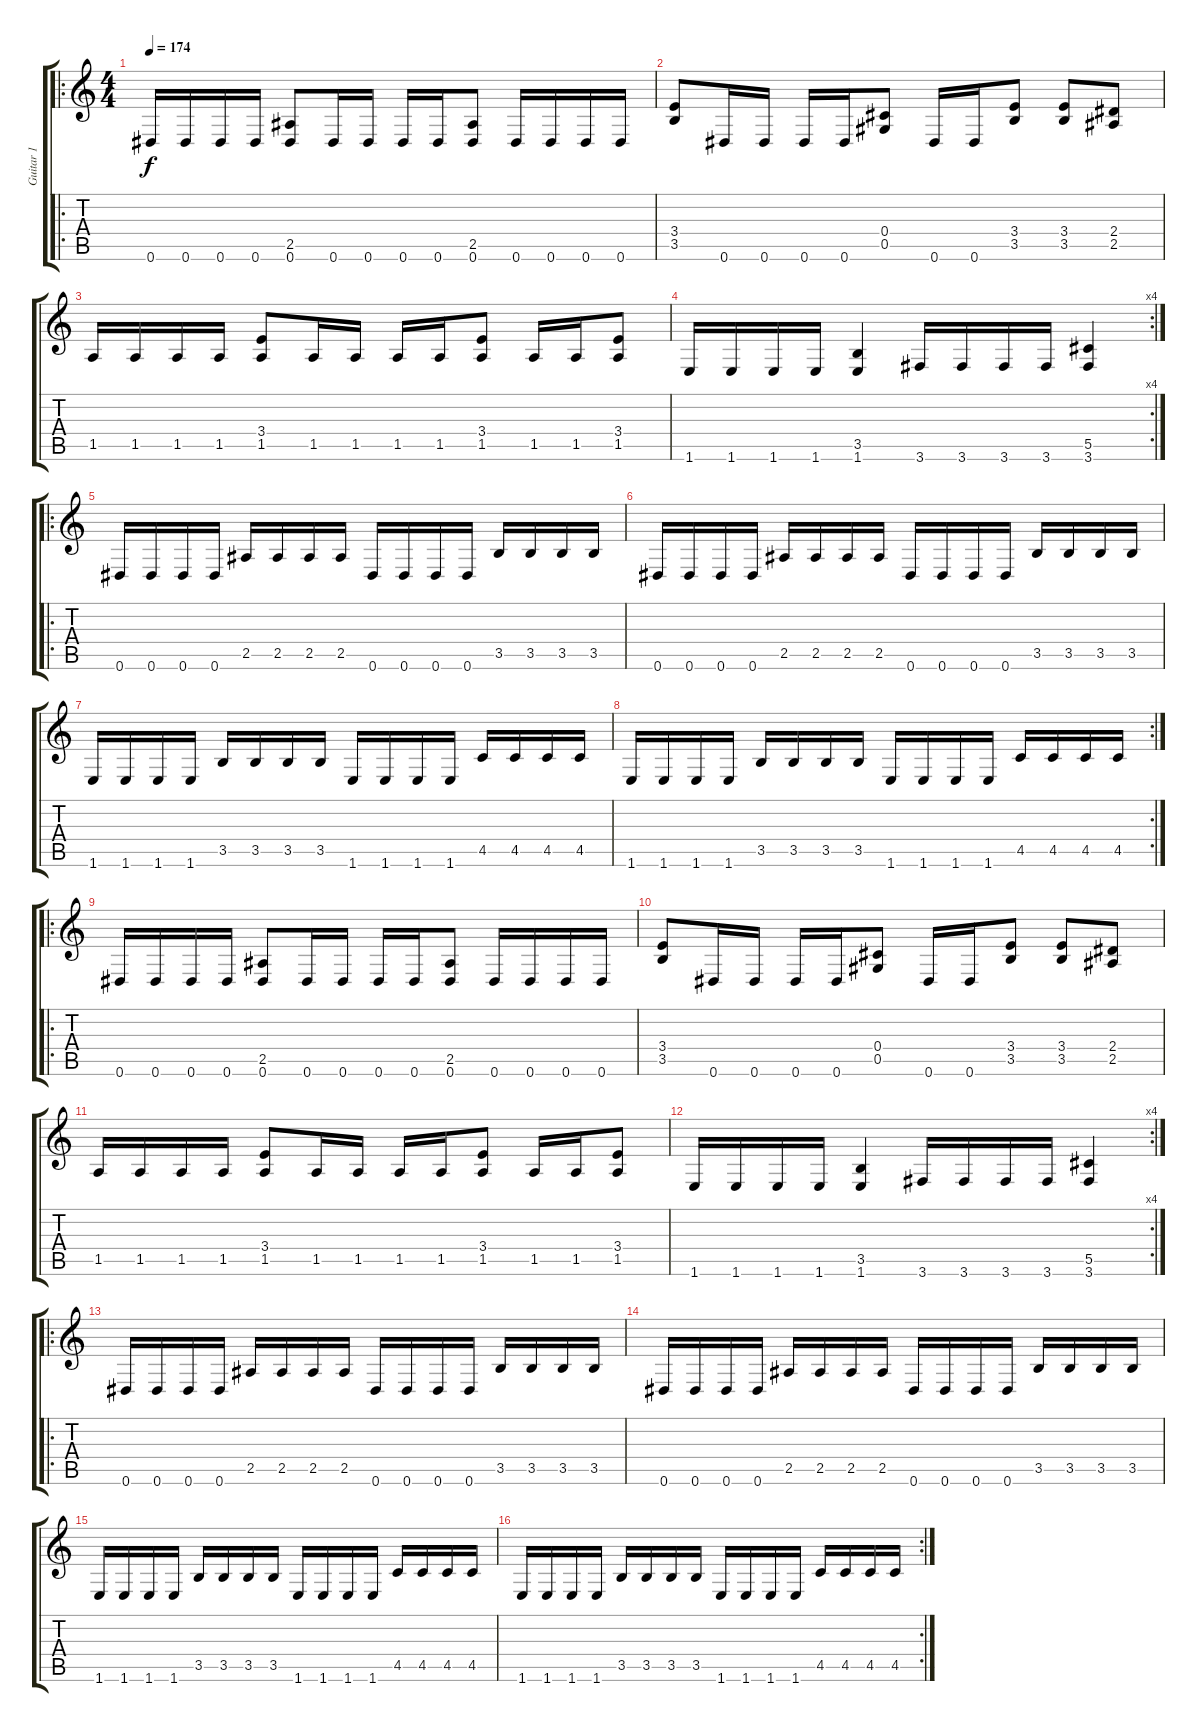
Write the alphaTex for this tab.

\track ("Guitar 1" "Guitar 1") {instrument distortionguitar}
\staff {score tabs}
\tuning (Eb4 Bb3 Gb3 Db3 Ab2 Eb2) {hide}
\ro
\ts (4 4)
\tempo 174
\clef g2
\ks c
0.6.16{dy f instrument distortionguitar} 0.6.16 0.6.16 0.6.16 (2.5 0.6).8 0.6.16 0.6.16 0.6.16 0.6.16 (2.5 0.6).8 0.6.16 0.6.16 0.6.16 0.6.16 |
(3.4 3.5).8 0.6.16 0.6.16 0.6.16 0.6.16 (0.4 0.5).8 0.6.16 0.6.16 (3.4 3.5).8 (3.4 3.5).8 (2.4 2.5).8 |
1.5.16 1.5.16 1.5.16 1.5.16 (3.4 1.5).8 1.5.16 1.5.16 1.5.16 1.5.16 (3.4 1.5).8 1.5.16 1.5.16 (3.4 1.5).8 |
\rc 4
1.6.16 1.6.16 1.6.16 1.6.16 (3.5 1.6).4 3.6.16 3.6.16 3.6.16 3.6.16 (5.5 3.6).4 |
\ro
0.6.16 0.6.16 0.6.16 0.6.16 2.5.16 2.5.16 2.5.16 2.5.16 0.6.16 0.6.16 0.6.16 0.6.16 3.5.16 3.5.16 3.5.16 3.5.16 |
0.6.16 0.6.16 0.6.16 0.6.16 2.5.16 2.5.16 2.5.16 2.5.16 0.6.16 0.6.16 0.6.16 0.6.16 3.5.16 3.5.16 3.5.16 3.5.16 |
1.6.16 1.6.16 1.6.16 1.6.16 3.5.16 3.5.16 3.5.16 3.5.16 1.6.16 1.6.16 1.6.16 1.6.16 4.5.16 4.5.16 4.5.16 4.5.16 |
\rc 2
1.6.16 1.6.16 1.6.16 1.6.16 3.5.16 3.5.16 3.5.16 3.5.16 1.6.16 1.6.16 1.6.16 1.6.16 4.5.16 4.5.16 4.5.16 4.5.16 |
\ro
0.6.16 0.6.16 0.6.16 0.6.16 (2.5 0.6).8 0.6.16 0.6.16 0.6.16 0.6.16 (2.5 0.6).8 0.6.16 0.6.16 0.6.16 0.6.16 |
(3.4 3.5).8 0.6.16 0.6.16 0.6.16 0.6.16 (0.4 0.5).8 0.6.16 0.6.16 (3.4 3.5).8 (3.4 3.5).8 (2.4 2.5).8 |
1.5.16 1.5.16 1.5.16 1.5.16 (3.4 1.5).8 1.5.16 1.5.16 1.5.16 1.5.16 (3.4 1.5).8 1.5.16 1.5.16 (3.4 1.5).8 |
\rc 4
1.6.16 1.6.16 1.6.16 1.6.16 (3.5 1.6).4 3.6.16 3.6.16 3.6.16 3.6.16 (5.5 3.6).4 |
\ro
0.6.16 0.6.16 0.6.16 0.6.16 2.5.16 2.5.16 2.5.16 2.5.16 0.6.16 0.6.16 0.6.16 0.6.16 3.5.16 3.5.16 3.5.16 3.5.16 |
0.6.16 0.6.16 0.6.16 0.6.16 2.5.16 2.5.16 2.5.16 2.5.16 0.6.16 0.6.16 0.6.16 0.6.16 3.5.16 3.5.16 3.5.16 3.5.16 |
1.6.16 1.6.16 1.6.16 1.6.16 3.5.16 3.5.16 3.5.16 3.5.16 1.6.16 1.6.16 1.6.16 1.6.16 4.5.16 4.5.16 4.5.16 4.5.16 |
\rc 2
1.6.16 1.6.16 1.6.16 1.6.16 3.5.16 3.5.16 3.5.16 3.5.16 1.6.16 1.6.16 1.6.16 1.6.16 4.5.16 4.5.16 4.5.16 4.5.16
